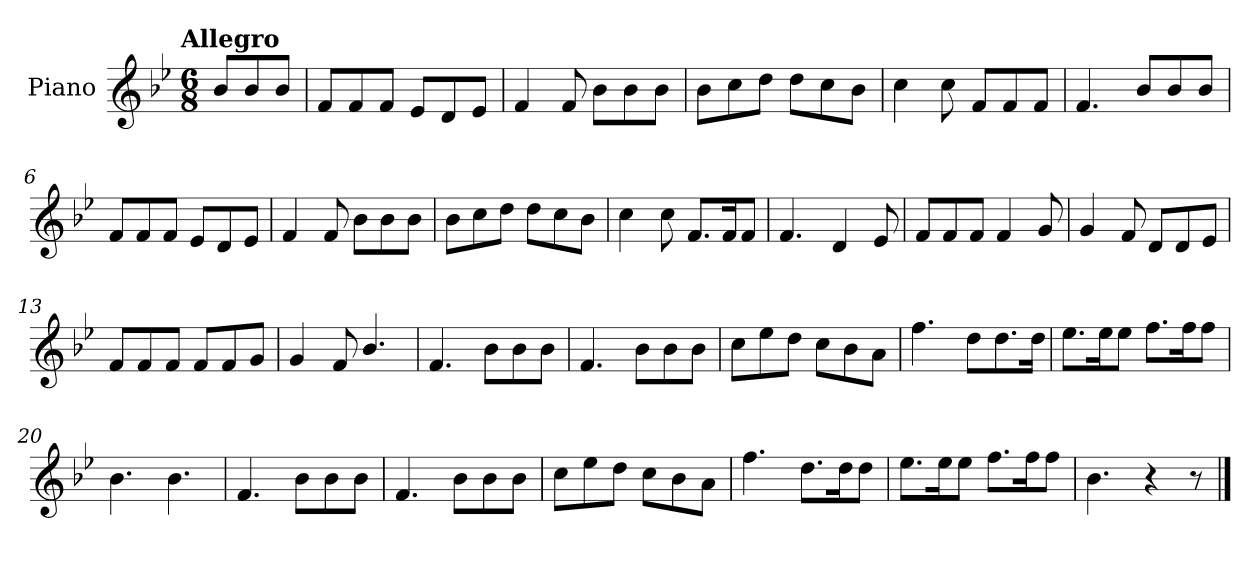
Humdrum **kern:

**kern
*part1
*staff1
*I"Piano
*I'Pno.
*clefG2
*k[b-e-]
!!LO:TX:omd:t=Allegro
*M6/8
*MM144
=
8b-/L
8b-/
8b-/J
=1
8f/L
8f/
8f/J
8e-/L
8d/
8e-/J
=2
4f/
8f/
8b-\L
8b-\
8b-\J
=3
8b-\L
8cc\
8dd\J
8dd\L
8cc\
8b-\J
!!LO:LB:g=z
=4
4cc\
8cc\
8f/L
8f/
8f/J
=5
4.f/
8b-/L
8b-/
8b-/J
=6
8f/L
8f/
8f/J
8e-/L
8d/
8e-/J
=7
4f/
8f/
8b-\L
8b-\
8b-\J
=8
8b-\L
8cc\
8dd\J
8dd\L
8cc\
8b-\J
!!LO:LB:g=z
=9
4cc\
8cc\
8.f/L
16f/K
8f/J
=10
4.f/
4d/
8e-/
=11
8f/L
8f/
8f/J
4f/
8g/
=12
4g/
8f/
8d/L
8d/
8e-/J
=13
8f/L
8f/
8f/J
8f/L
8f/
8g/J
!!LO:LB:g=z
=14
4g/
8f/
4.b-/
=15
4.f/
8b-\L
8b-\
8b-\J
=16
4.f/
8b-\L
8b-\
8b-\J
=17
8cc\L
8ee-\
8dd\J
8cc\L
8b-\
8a\J
=18
4.ff\
8dd\L
8.dd\
16dd\Jk
!!LO:LB:g=z
=19
8.ee-\L
16ee-\K
8ee-\J
8.ff\L
16ff\K
8ff\J
=20
4.b-\
4.b-\
=21
4.f/
8b-\L
8b-\
8b-\J
=22
4.f/
8b-\L
8b-\
8b-\J
!!LO:LB:g=z
=23
8cc\L
8ee-\
8dd\J
8cc\L
8b-\
8a\J
=24
4.ff\
8.dd\L
16dd\K
8dd\J
=25
8.ee-\L
16ee-\K
8ee-\J
8.ff\L
16ff\K
8ff\J
=26
4.b-\
4r
8r
==
*-
